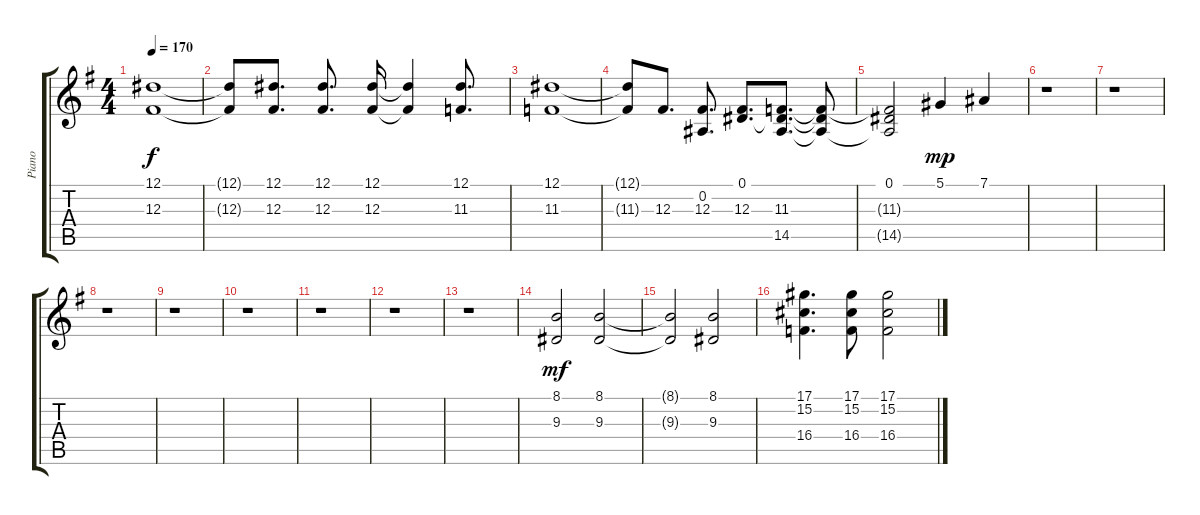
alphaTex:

\track ("Piano" "Piano") {instrument acousticgrandpiano}
\staff {score tabs}
\tuning (Eb4 Bb3 Gb3 Db3 Ab2 Eb2) {hide}
\ts (4 4)
\tempo 170
\clef g2
\ks g
(12.1 12.3).1{dy f} |
(12.1{t} 12.3{t}).8 (12.1 12.3).8{d} (12.1 12.3).8{d} (12.1 12.3).16 (12.1{t} 12.3{t}).4 (12.1 11.3).8{d} |
(12.1 11.3).1 |
(12.1{t} 11.3{t}).8 12.3.8{d} (0.2 12.3).8{d} (0.1 12.3).8{d} (0.1{t} 11.3 14.5).8{d} (0.1{t} 11.3{t} 14.5{t}).8 |
(0.1 11.3{t} 14.5{t}).2 5.1.4{dy mp} 7.1.4 |
r.1 |
r.1 |
r.1 |
r.1 |
r.1 |
r.1 |
r.1 |
r.1 |
(8.1 9.3).2{dy mf} (8.1 9.3).2 |
(8.1{t} 9.3{t}).2 (8.1 9.3).2 |
(17.1 15.2 16.4).4{d} (17.1 15.2 16.4).8 (17.1 15.2 16.4).2
